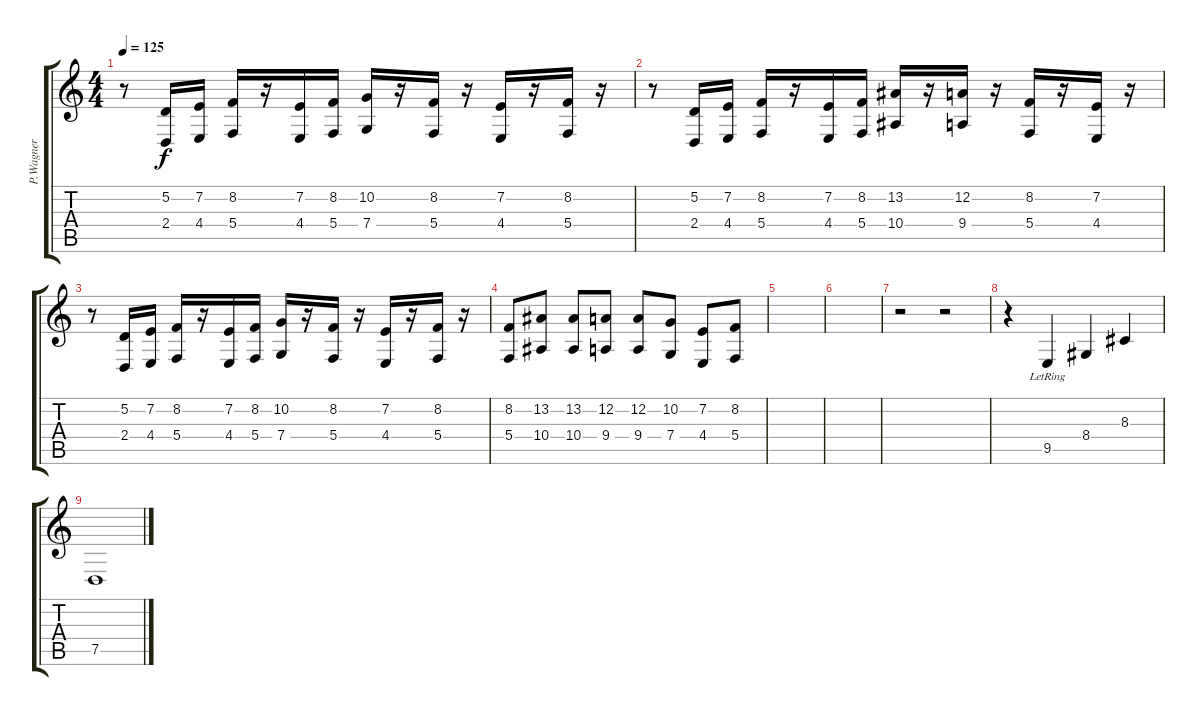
\track ("P.Wagner" "P.Wagner") {instrument violin}
\staff {score tabs}
\tuning (D4 A3 F3 C3 G2 D2) {hide}
\ts (4 4)
\tempo 125
\clef g2
\ks c
r.8{dy f} (5.2 2.4).16 (7.2 4.4).16 (8.2 5.4).16 r.16 (7.2 4.4).16 (8.2 5.4).16 (10.2 7.4).16 r.16 (8.2 5.4).16 r.16 (7.2 4.4).16 r.16 (8.2 5.4).16 r.16 |
r.8 (5.2 2.4).16 (7.2 4.4).16 (8.2 5.4).16 r.16 (7.2 4.4).16 (8.2 5.4).16 (13.2 10.4).16 r.16 (12.2 9.4).16 r.16 (8.2 5.4).16 r.16 (7.2 4.4).16 r.16 |
r.8 (5.2 2.4).16 (7.2 4.4).16 (8.2 5.4).16 r.16 (7.2 4.4).16 (8.2 5.4).16 (10.2 7.4).16 r.16 (8.2 5.4).16 r.16 (7.2 4.4).16 r.16 (8.2 5.4).16 r.16 |
(8.2 5.4).8 (13.2 10.4).8 (13.2 10.4).8 (12.2 9.4).8 (12.2 9.4).8 (10.2 7.4).8 (7.2 4.4).8 (8.2 5.4).8 |
|
|
r.2 r.2 |
r.4 9.5{lr}.4 8.4.4 8.3.4 |
7.5.1
